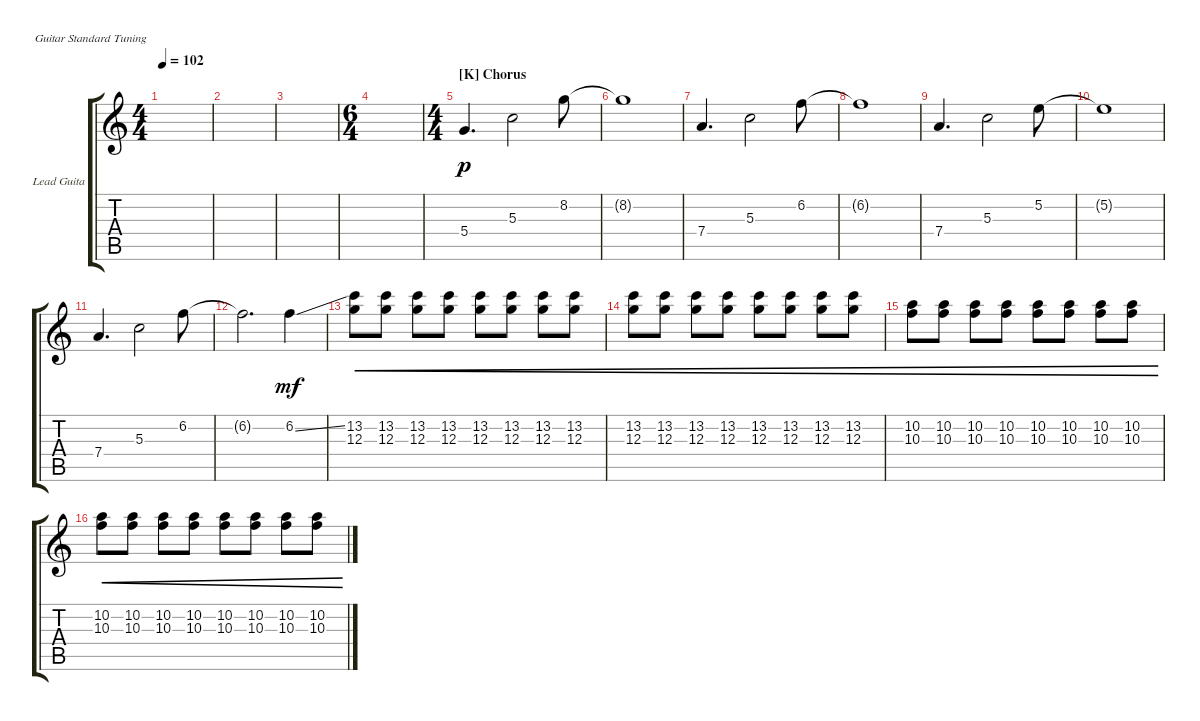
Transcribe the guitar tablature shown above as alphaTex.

\defaultSystemsLayout 4
\bracketExtendMode groupsimilarinstruments
\firstSystemTrackNameOrientation horizontal
\otherSystemsTrackNameOrientation horizontal
\track ("Lead Guitar" "Lead Guita") {instrument electricguitarclean}
\staff {score tabs}
\tuning (E4 B3 G3 D3 A2 E2)
\ts (4 4)
\tempo 102
\clef g2
\ks c
|
|
|
\ts (6 4)
|
\ts (4 4)
\section ("K" "Chorus")
5.4.4{d dy p} 5.3.2 8.2.8 |
8.2{t}.1 |
7.4.4{d} 5.3.2 6.2.8 |
6.2{t}.1 |
7.4.4{d} 5.3.2 5.2.8 |
5.2{t}.1 |
7.4.4{d} 5.3.2 6.2.8 |
6.2{t}.2{d} 6.2{ss}.4{dy mf} |
(12.3 13.2).8{cre} (12.3 13.2).8{cre} (12.3 13.2).8{cre} (12.3 13.2).8{cre} (12.3 13.2).8{cre} (12.3 13.2).8{cre} (12.3 13.2).8{cre} (12.3 13.2).8{cre} |
(12.3 13.2).8{cre} (12.3 13.2).8{cre} (12.3 13.2).8{cre} (12.3 13.2).8{cre} (12.3 13.2).8{cre} (12.3 13.2).8{cre} (12.3 13.2).8{cre} (12.3 13.2).8{cre} |
(10.3 10.2).8{cre} (10.3 10.2).8{cre} (10.3 10.2).8{cre} (10.3 10.2).8{cre} (10.3 10.2).8{cre} (10.3 10.2).8{cre} (10.3 10.2).8{cre} (10.3 10.2).8{cre} |
(10.3 10.2).8{cre} (10.3 10.2).8{cre} (10.3 10.2).8{cre} (10.3 10.2).8{cre} (10.3 10.2).8{cre} (10.3 10.2).8{cre} (10.3 10.2).8{cre} (10.3 10.2).8{cre}
